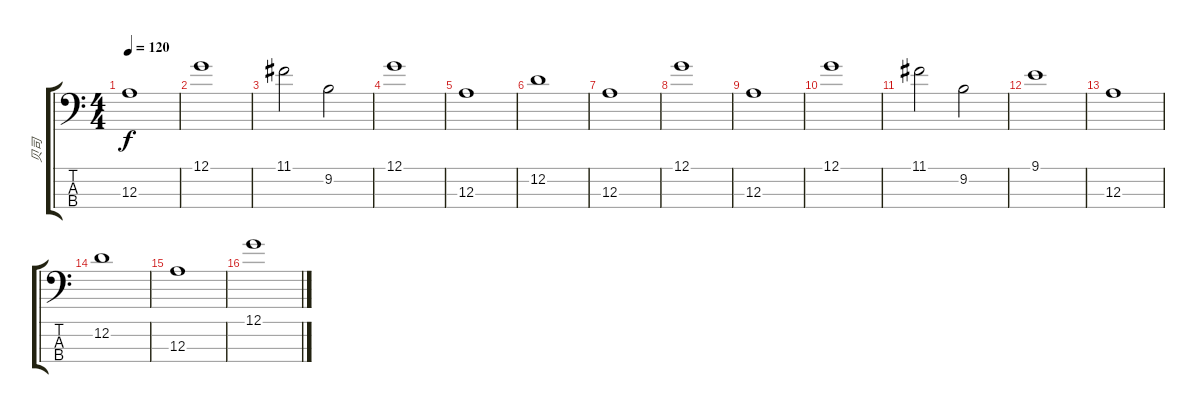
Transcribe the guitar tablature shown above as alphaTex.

\track ("贝司" "贝司") {instrument electricbassfinger}
\staff {score tabs}
\tuning (G2 D2 A1 E1) {hide}
\ts (4 4)
\tempo 120
\clef f4
\ks c
12.3.1{dy f} |
12.1.1 |
11.1.2 9.2.2 |
12.1.1 |
12.3.1 |
12.2.1 |
12.3.1 |
12.1.1 |
12.3.1 |
12.1.1 |
11.1.2 9.2.2 |
9.1.1 |
12.3.1 |
12.2.1 |
12.3.1 |
12.1.1
